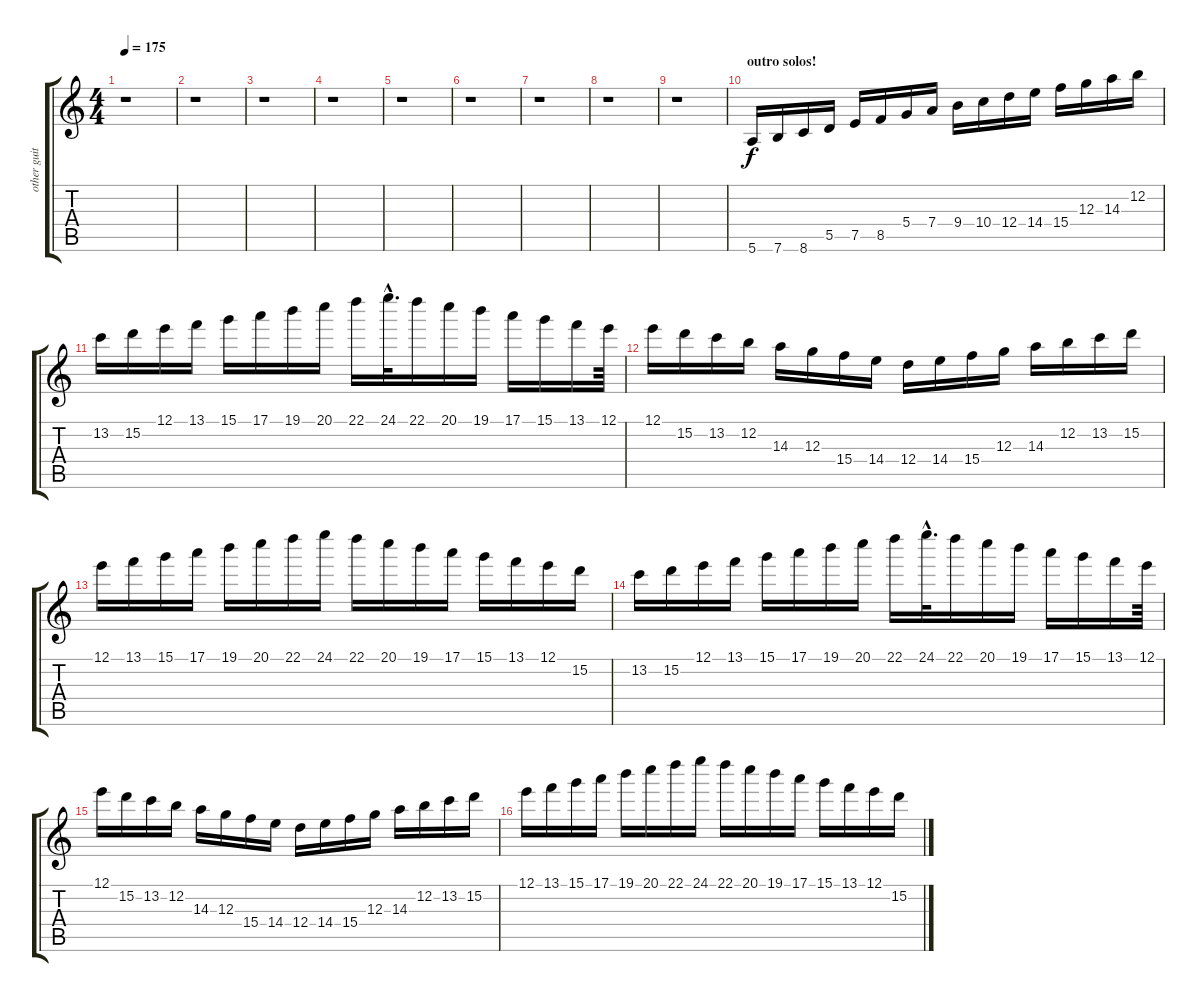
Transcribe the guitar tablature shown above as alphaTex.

\track ("other guitar" "other guit") {instrument distortionguitar}
\staff {score tabs}
\tuning (E4 B3 G3 D3 A2 E2) {hide}
\ts (4 4)
\tempo 175
\clef g2
\ks c
r.1{dy f} |
r.1 |
r.1 |
r.1 |
r.1 |
r.1 |
r.1 |
r.1 |
r.1 |
\section ("" "outro solos!")
5.6.16{instrument overdrivenguitar} 7.6.16 8.6.16 5.5.16 7.5.16 8.5.16 5.4.16 7.4.16 9.4.16 10.4.16 12.4.16 14.4.16 15.4.16 12.3.16 14.3.16 12.2.16 |
13.2.16 15.2.16 12.1.16 13.1.16 15.1.16 17.1.16 19.1.16 20.1.16 22.1.16 24.1{hac}.32{d} 22.1.16 20.1.16 19.1.16 17.1.16 15.1.16 13.1.16 12.1.64 |
12.1.16 15.2.16 13.2.16 12.2.16 14.3.16 12.3.16 15.4.16 14.4.16 12.4.16 14.4.16 15.4.16 12.3.16 14.3.16 12.2.16 13.2.16 15.2.16 |
12.1.16 13.1.16 15.1.16 17.1.16 19.1.16 20.1.16 22.1.16 24.1.16 22.1.16 20.1.16 19.1.16 17.1.16 15.1.16 13.1.16 12.1.16 15.2.16 |
13.2.16 15.2.16 12.1.16 13.1.16 15.1.16 17.1.16 19.1.16 20.1.16 22.1.16 24.1{hac}.32{d} 22.1.16 20.1.16 19.1.16 17.1.16 15.1.16 13.1.16 12.1.64 |
12.1.16 15.2.16 13.2.16 12.2.16 14.3.16 12.3.16 15.4.16 14.4.16 12.4.16 14.4.16 15.4.16 12.3.16 14.3.16 12.2.16 13.2.16 15.2.16 |
12.1.16 13.1.16 15.1.16 17.1.16 19.1.16 20.1.16 22.1.16 24.1.16 22.1.16 20.1.16 19.1.16 17.1.16 15.1.16 13.1.16 12.1.16 15.2.16
